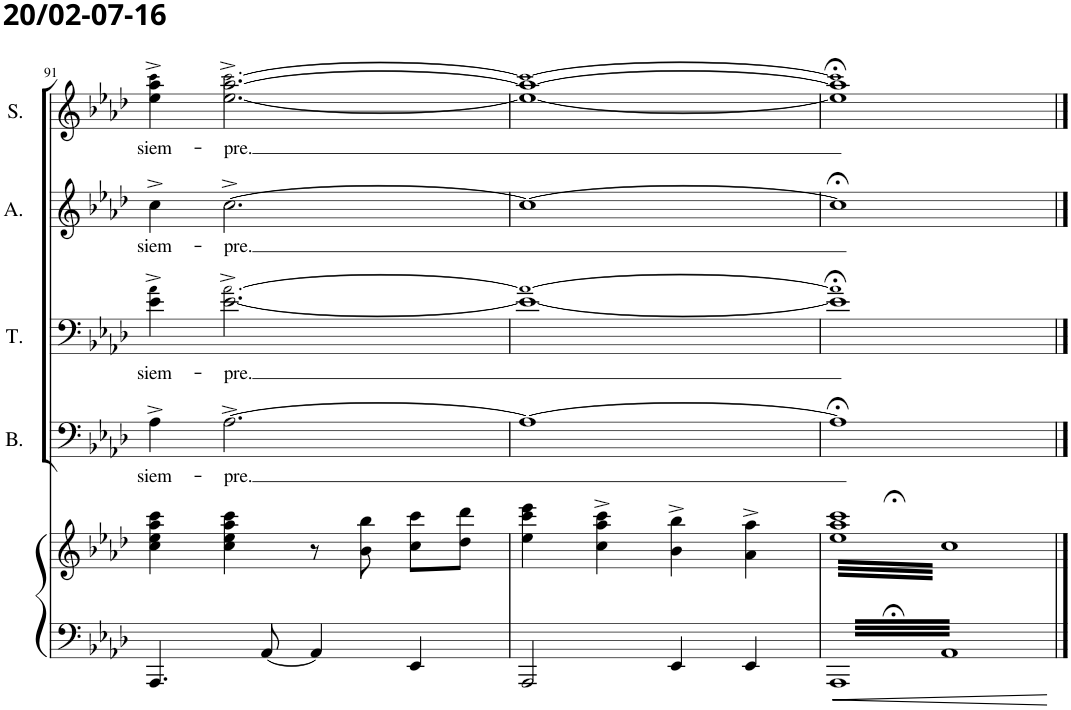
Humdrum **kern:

**kern	**kern	**kern	**text	**kern	**text	**kern	**text	**kern	**text
*part5	*part5	*part4	*part4	*part3	*part3	*part2	*part2	*part1	*part1
*staff6	*staff5	*staff4	*staff4	*staff3	*staff3	*staff2	*staff2	*staff1	*staff1
*I"Piano	*	*I"Bas	*	*I"Tenor	*	*I"Alt	*	*I"Sopraan	*
*I'Pno	*	*I'B.	*	*I'T.	*	*I'A.	*	*I'S.	*
!!LO:PB:g=z
*clefF4	*clefG2	*clefF4	*	*clefF4	*	*clefG2	*	*clefG2	*
*k[b-e-a-d-]	*k[b-e-a-d-]	*k[b-e-a-d-]	*	*k[b-e-a-d-]	*	*k[b-e-a-d-]	*	*k[b-e-a-d-]	*
*M4/4	*M4/4	*M4/4	*	*M4/4	*	*M4/4	*	*M4/4	*
=91	=91	=91	=91	=91	=91	=91	=91	=91	=91
!	!	!	!LO:LY:b	!	!LO:LY:b	!	!LO:LY:b	!	!LO:LY:b
4.AAA-/	4cc\ 4ee-\ 4aa-\ 4ccc\	4A-^\	siem-	4e-\^ 4a-!\^	siem-	4cc^\	siem-	4ee-\^ 4aa-\^ 4ccc!\^	siem-
!	!	!	!LO:LY:b	!	!LO:LY:b	!	!LO:LY:b	!	!LO:LY:b
.	4cc\ 4ee-\ 4aa-\ 4ccc\	[2.A-^\	-pre.	[2.e-\^ [2.a-!\^	-pre.	[2.cc^\	-pre.	[2.ee-\^ [2.aa-\^ [2.ccc!\^	-pre.
[8AA-/	.	.	.	.	.	.	.	.	.
4AA-/]	8r	.	.	.	.	.	.	.	.
.	8b-\ 8bb-\	.	.	.	.	.	.	.	.
4EE-/	8cc\ 8ccc\L	.	.	.	.	.	.	.	.
.	8dd-\ 8ddd-\J	.	.	.	.	.	.	.	.
=92	=92	=92	=92	=92	=92	=92	=92	=92	=92
2AAA-/	4ee-\ 4ccc\ 4eee-\	1A-_	.	1e-_ 1a-!_	.	1cc_	.	1ee-_ 1aa-_ 1ccc!_	.
.	4cc\^ 4aa-\^ 4ccc\^	.	.	.	.	.	.	.	.
4EE-/	4b-\^ 4bb-\^	.	.	.	.	.	.	.	.
4EE-/	4a-\^ 4aa-\^	.	.	.	.	.	.	.	.
=93	=93	=93	=93	=93	=93	=93	=93	=93	=93
*	*tremolo	*	*	*	*	*	*	*	*
3.AAA-;<	64ee-;< 64aa-;< 64ccc;<LLLL	1A-;<]	.	1e-];< 1a-!];<	.	1cc;<]	.	1ee-];< 1aa-];< 1ccc!];<	.
.	64cc	.	.	.	.	.	.	.	.
.	64ee-;< 64aa-;< 64ccc;<	.	.	.	.	.	.	.	.
.	64cc	.	.	.	.	.	.	.	.
.	64ee-;< 64aa-;< 64ccc;<	.	.	.	.	.	.	.	.
.	64cc	.	.	.	.	.	.	.	.
.	64ee-;< 64aa-;< 64ccc;<	.	.	.	.	.	.	.	.
.	64cc	.	.	.	.	.	.	.	.
.	64ee-;< 64aa-;< 64ccc;<	.	.	.	.	.	.	.	.
.	64cc	.	.	.	.	.	.	.	.
.	64ee-;< 64aa-;< 64ccc;<	.	.	.	.	.	.	.	.
.	64cc	.	.	.	.	.	.	.	.
.	64ee-;< 64aa-;< 64ccc;<	.	.	.	.	.	.	.	.
.	64cc	.	.	.	.	.	.	.	.
.	64ee-;< 64aa-;< 64ccc;<	.	.	.	.	.	.	.	.
.	64cc	.	.	.	.	.	.	.	.
.	64ee-;< 64aa-;< 64ccc;<	.	.	.	.	.	.	.	.
.	64cc	.	.	.	.	.	.	.	.
.	64ee-;< 64aa-;< 64ccc;<	.	.	.	.	.	.	.	.
.	64cc	.	.	.	.	.	.	.	.
.	64ee-;< 64aa-;< 64ccc;<	.	.	.	.	.	.	.	.
.	64cc	.	.	.	.	.	.	.	.
.	64ee-;< 64aa-;< 64ccc;<	.	.	.	.	.	.	.	.
.	64cc	.	.	.	.	.	.	.	.
.	64ee-;< 64aa-;< 64ccc;<	.	.	.	.	.	.	.	.
.	64cc	.	.	.	.	.	.	.	.
.	64ee-;< 64aa-;< 64ccc;<	.	.	.	.	.	.	.	.
.	64cc	.	.	.	.	.	.	.	.
.	64ee-;< 64aa-;< 64ccc;<	.	.	.	.	.	.	.	.
.	64cc	.	.	.	.	.	.	.	.
.	64ee-;< 64aa-;< 64ccc;<	.	.	.	.	.	.	.	.
.	64cc	.	.	.	.	.	.	.	.
3.AA-	64ee-;< 64aa-;< 64ccc;<	.	.	.	.	.	.	.	.
.	64cc	.	.	.	.	.	.	.	.
.	64ee-;< 64aa-;< 64ccc;<	.	.	.	.	.	.	.	.
.	64cc	.	.	.	.	.	.	.	.
.	64ee-;< 64aa-;< 64ccc;<	.	.	.	.	.	.	.	.
.	64cc	.	.	.	.	.	.	.	.
.	64ee-;< 64aa-;< 64ccc;<	.	.	.	.	.	.	.	.
.	64cc	.	.	.	.	.	.	.	.
.	64ee-;< 64aa-;< 64ccc;<	.	.	.	.	.	.	.	.
.	64cc	.	.	.	.	.	.	.	.
.	64ee-;< 64aa-;< 64ccc;<	.	.	.	.	.	.	.	.
.	64cc	.	.	.	.	.	.	.	.
.	64ee-;< 64aa-;< 64ccc;<	.	.	.	.	.	.	.	.
.	64cc	.	.	.	.	.	.	.	.
.	64ee-;< 64aa-;< 64ccc;<	.	.	.	.	.	.	.	.
.	64cc	.	.	.	.	.	.	.	.
.	64ee-;< 64aa-;< 64ccc;<	.	.	.	.	.	.	.	.
.	64cc	.	.	.	.	.	.	.	.
.	64ee-;< 64aa-;< 64ccc;<	.	.	.	.	.	.	.	.
.	64cc	.	.	.	.	.	.	.	.
.	64ee-;< 64aa-;< 64ccc;<	.	.	.	.	.	.	.	.
.	64cc	.	.	.	.	.	.	.	.
.	64ee-;< 64aa-;< 64ccc;<	.	.	.	.	.	.	.	.
.	64cc	.	.	.	.	.	.	.	.
.	64ee-;< 64aa-;< 64ccc;<	.	.	.	.	.	.	.	.
.	64cc	.	.	.	.	.	.	.	.
.	64ee-;< 64aa-;< 64ccc;<	.	.	.	.	.	.	.	.
.	64cc	.	.	.	.	.	.	.	.
.	64ee-;< 64aa-;< 64ccc;<	.	.	.	.	.	.	.	.
.	64cc	.	.	.	.	.	.	.	.
.	64ee-;< 64aa-;< 64ccc;<	.	.	.	.	.	.	.	.
.	64ccJJJJ	.	.	.	.	.	.	.	.
*	*Xtremolo	*	*	*	*	*	*	*	*
.	.	.	.	.	.	.	.	.	.
.	.	.	.	.	.	.	.	.	.
.	.	.	.	.	.	.	.	.	.
.	.	.	.	.	.	.	.	.	.
.	.	.	.	.	.	.	.	.	.
.	.	.	.	.	.	.	.	.	.
.	.	.	.	.	.	.	.	.	.
.	.	.	.	.	.	.	.	.	.
.	.	.	.	.	.	.	.	.	.
.	.	.	.	.	.	.	.	.	.
.	.	.	.	.	.	.	.	.	.
.	.	.	.	.	.	.	.	.	.
.	.	.	.	.	.	.	.	.	.
.	.	.	.	.	.	.	.	.	.
.	.	.	.	.	.	.	.	.	.
.	.	.	.	.	.	.	.	.	.
.	.	.	.	.	.	.	.	.	.
.	.	.	.	.	.	.	.	.	.
.	.	.	.	.	.	.	.	.	.
.	.	.	.	.	.	.	.	.	.
.	.	.	.	.	.	.	.	.	.
.	.	.	.	.	.	.	.	.	.
.	.	.	.	.	.	.	.	.	.
.	.	.	.	.	.	.	.	.	.
.	.	.	.	.	.	.	.	.	.
.	.	.	.	.	.	.	.	.	.
.	.	.	.	.	.	.	.	.	.
.	.	.	.	.	.	.	.	.	.
.	.	.	.	.	.	.	.	.	.
.	.	.	.	.	.	.	.	.	.
.	.	.	.	.	.	.	.	.	.
.	.	.	.	.	.	.	.	.	.
==	==	==	==	==	==	==	==	==	==
*-	*-	*-	*-	*-	*-	*-	*-	*-	*-
